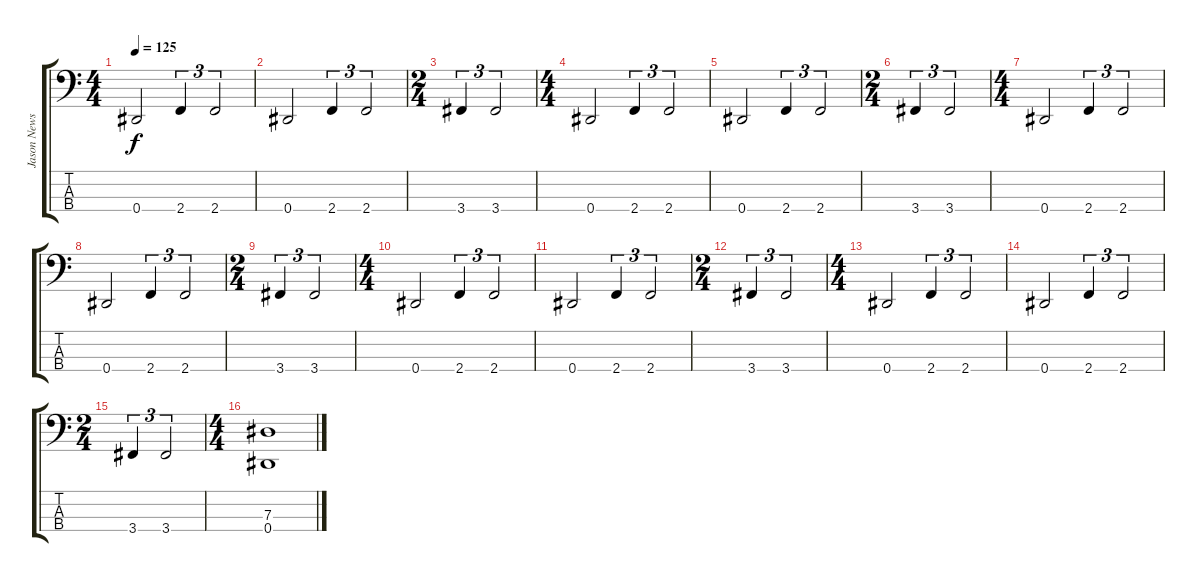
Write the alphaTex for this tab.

\track ("Jason Newsted (Bass)" "Jason News") {instrument electricbasspick}
\staff {score tabs}
\tuning (Gb2 Db2 Ab1 Eb1) {hide}
\ts (4 4)
\tempo 125
\clef f4
\ks c
0.4.2{dy f} 2.4.4{tu (3 2)} 2.4.2{tu (3 2)} |
0.4.2 2.4.4{tu (3 2)} 2.4.2{tu (3 2)} |
\ts (2 4)
3.4.4{tu (3 2)} 3.4.2{tu (3 2)} |
\ts (4 4)
0.4.2 2.4.4{tu (3 2)} 2.4.2{tu (3 2)} |
0.4.2 2.4.4{tu (3 2)} 2.4.2{tu (3 2)} |
\ts (2 4)
3.4.4{tu (3 2)} 3.4.2{tu (3 2)} |
\ts (4 4)
0.4.2 2.4.4{tu (3 2)} 2.4.2{tu (3 2)} |
0.4.2 2.4.4{tu (3 2)} 2.4.2{tu (3 2)} |
\ts (2 4)
3.4.4{tu (3 2)} 3.4.2{tu (3 2)} |
\ts (4 4)
0.4.2 2.4.4{tu (3 2)} 2.4.2{tu (3 2)} |
0.4.2 2.4.4{tu (3 2)} 2.4.2{tu (3 2)} |
\ts (2 4)
3.4.4{tu (3 2)} 3.4.2{tu (3 2)} |
\ts (4 4)
0.4.2 2.4.4{tu (3 2)} 2.4.2{tu (3 2)} |
0.4.2 2.4.4{tu (3 2)} 2.4.2{tu (3 2)} |
\ts (2 4)
3.4.4{tu (3 2)} 3.4.2{tu (3 2)} |
\ts (4 4)
(7.3 0.4).1
